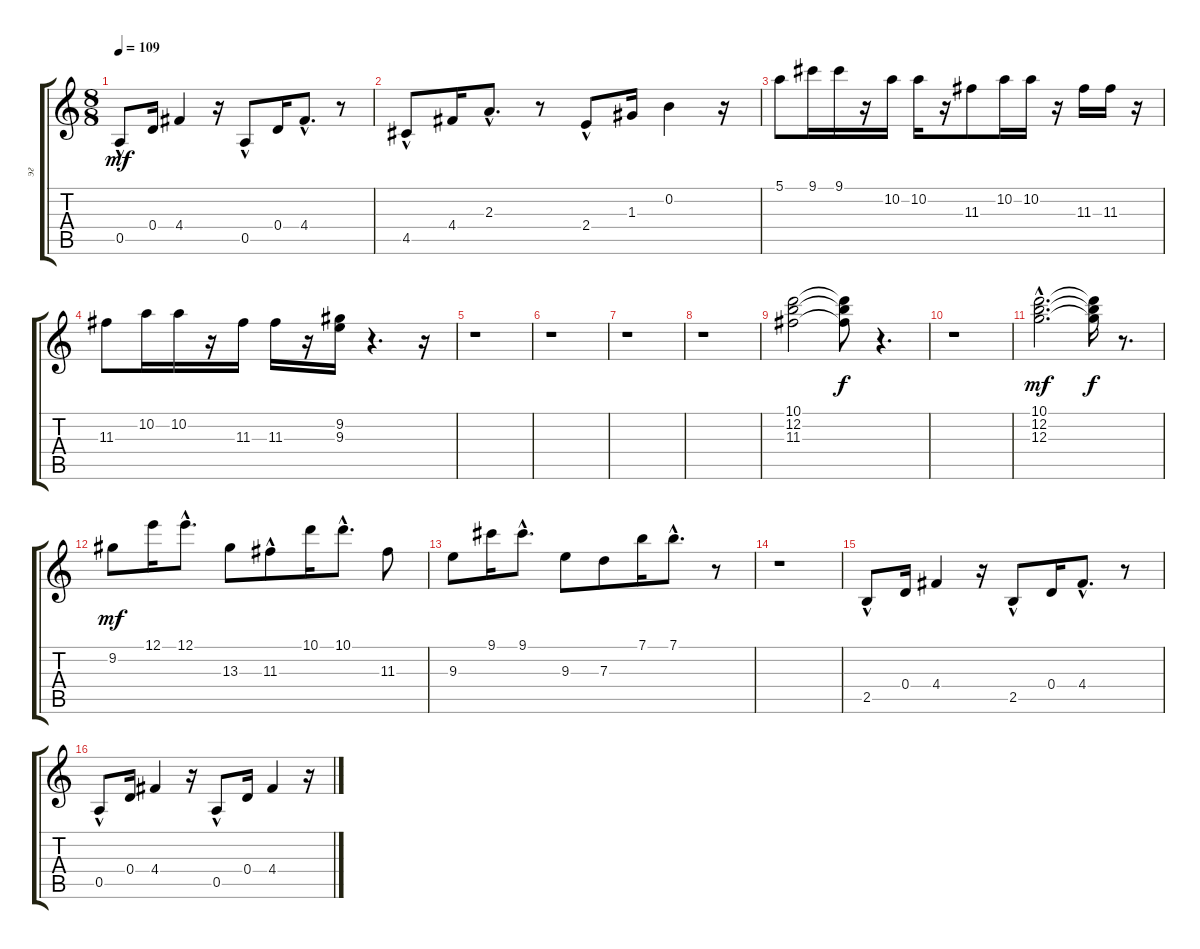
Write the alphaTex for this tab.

\track ("эг" "эг") {instrument electricguitarjazz}
\staff {score tabs}
\tuning (E4 B3 G3 D3 A2 E2) {hide}
\ts (8 8)
\tempo 109
\clef g2
\ks c
0.5{hac}.8{dy mf} 0.4.16 4.4.4 r.16 0.5{hac}.8 0.4.16 4.4{hac}.8{d} r.8 |
4.5{hac}.8 4.4.16 2.3{hac}.8{d} r.8 2.4{hac}.8 1.3.16 0.2.4 r.16 |
5.1.8 9.1.16 9.1.16 r.16 10.2.16 10.2.16 r.16 11.3.8 10.2.16 10.2.16 r.16 11.3.16 11.3.16 r.16 |
11.3.8 10.2.16 10.2.16 r.16 11.3.16 11.3.16 r.16 (9.2 9.3).16 r.4{d} r.16 |
r.1 |
r.1 |
r.1 |
r.1 |
(10.1 12.2 11.3).2 (10.1{t} 12.2{t} 11.3{t}).8{dy f} r.4{d} |
r.1 |
(10.1{hac} 12.2{hac} 12.3{hac}).2{d dy mf} (10.1{t} 12.2{t} 12.3{t}).16{dy f} r.8{d} |
9.2.8{dy mf} 12.1.16 12.1{hac}.8{d} 13.3.8 11.3{hac}.8 10.1.16 10.1{hac}.8{d} 11.3.8 |
9.3.8 9.1.16 9.1{hac}.8{d} 9.3.8 7.3.8 7.1.16 7.1{hac}.8{d} r.8 |
r.1 |
2.5{hac}.8 0.4.16 4.4.4 r.16 2.5{hac}.8 0.4.16 4.4{hac}.8{d} r.8 |
0.5{hac}.8 0.4.16 4.4.4 r.16 0.5{hac}.8 0.4.16 4.4.4 r.16
